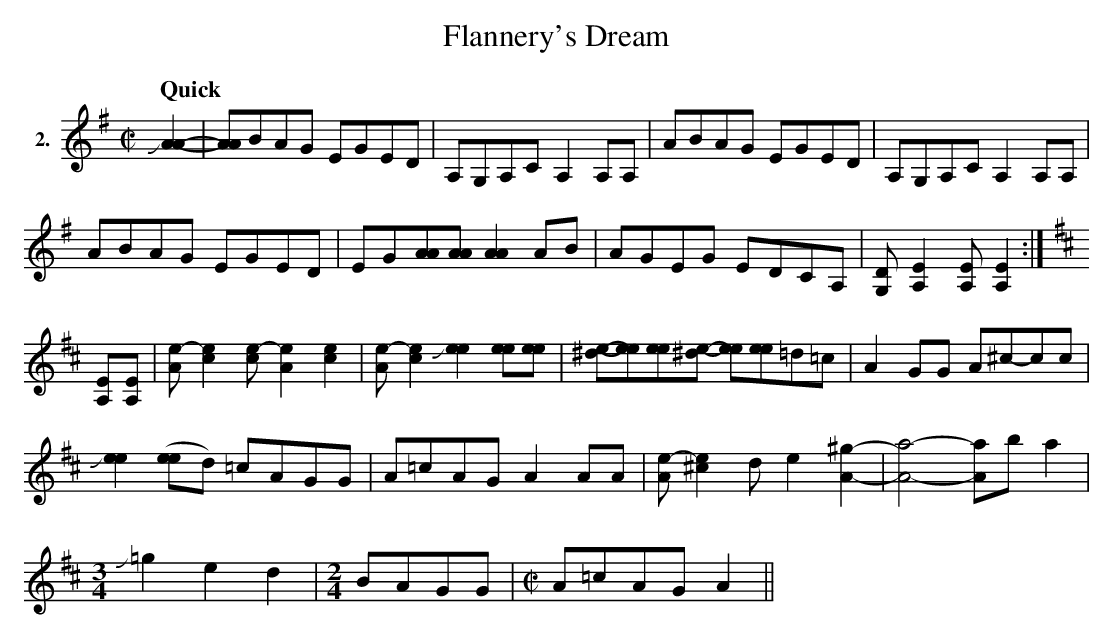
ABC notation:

X:1
T:Flannery's Dream
M:C|
L:1/8
Q:"Quick"
K:Ador
V:1 clef=treble name="2."
[V:1] +slide+[A2A2]-|[AA]BAG EGED|A,G,A,C- A,2A,A,|ABAG EGED|A,G,A,C A,2A,A,|
ABAG EGED|EG-[AA][AA] [A2A2]AB|AGEG E-DCA,|[G,D]-[A,2E2][A,E] [A,2E2]:|
K:Amix
[A,E][A,E]|[Ae]-[c2e2][ce]- [A2e2][c2e2]|[Ae]-[c2e2] +slide+[e2e2][ee][ee]|[^de]-[ee][ee][^de]- [ee][ee]=d=c|A2 GG A-^c-cc|
+slide+[e2e2]([ee]d) =cAGG|A=cAG A2AA|[Ae]-[^c2e2]d e2[A2^g2]-|[A4a4]- [Aa]b a2|
[M:3/4]+slide+=g2 e2 d2 |[M:2/4]BAGG|[M:C|]A=cAG A2||
